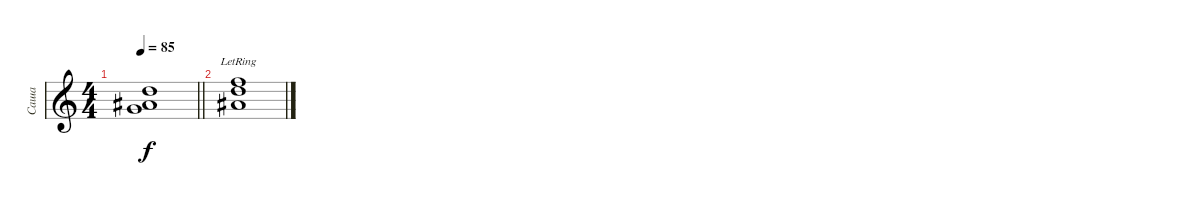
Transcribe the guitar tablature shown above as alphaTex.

\track ("Саша" "Саша") {instrument stringensemble1}
\staff {score}
\tuning (E4 B3 G3 D3 A2 E2) {hide}
\ts (4 4)
\tempo 85
\clef g2
\barLineRight lightlight
\ks c
(3.1{t} 11.2{t} 19.3{t}).1{dy f} |
(6.1{lr} 15.2{lr} 22.3{lr}).1
